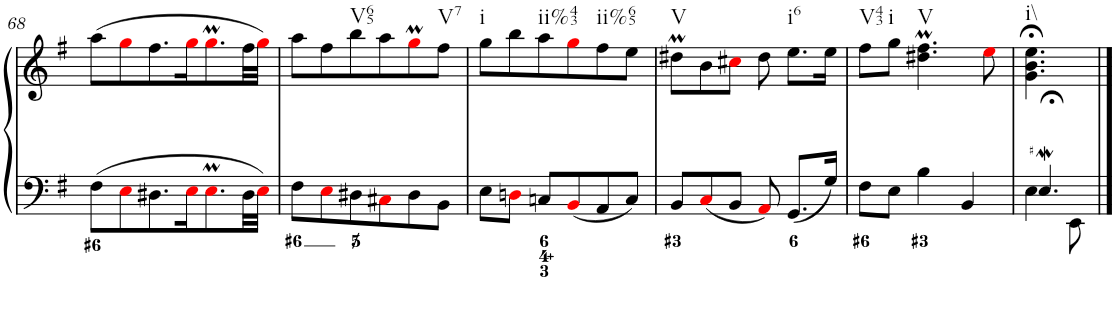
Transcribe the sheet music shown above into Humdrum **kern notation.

**kern	**kern
*part1	*part1
*staff2	*staff1
*I"Clavecin	*
!!LO:PB:g=z
*clefF4	*clefG2
*k[f#]	*k[f#]
*e:	*e:
*M6/8	*M6/8
=68	=68
8F#\L	(>8aa\L
8Ei\	8ggi\
8.D#X\	8.ff#\
16Ei\K	16ggi\K
8.EMi\	8.ggMi\
32D#\LL	32ff#\LL
32Ei\JJJ	32ggi\JJJ)
=69	=69
8F#\L	8aa\L
8Ei\	8ff#\
!	!LO:TX:b:t=V65
8D#X\	8bb\
8C#Xi\	8aa\
8D#\	8ggMi\
!	!LO:TX:b:t=V7
8BB\J	8ff#\J
=70	=70
!	!LO:TX:b:t=i
8E\L	8gg\L
8Dni\J	8bb\
!	!LO:TX:b:t=ii%43
8Cn/L	8aa\
8BBi/	8ggi\
!	!LO:TX:b:t=ii%65
8AA/	8ff#\
8C/J	8ee\J
=71	=71
!	!LO:TX:b:t=V
8BB/L	8dd#Xm\L
8Ci/	8b\
8BB/J	8cc#Xi\J
8AAi/	8dd#\
!	!LO:TX:b:t=i6
8.GG/L	8.ee\L
16G/Jk	16ee\Jk
=72	=72
!	!LO:TX:b:t=V43
8F#\L	8ff#\L
!	!LO:TX:b:t=i
8E\J	8gg\J
!	!LO:TX:b:t=V
4B\	4.dd#X\M 4.ff#\M
4BB/	.
.	8eei\
=73	=73
*^	*
!	!	!LO:TX:b:t=i\\
4.E;<W/	4E\	4.g\;< 4.b\;< 4.ee\;<
.	8EE\	.
*v	*v	*
==	==
*-	*-
